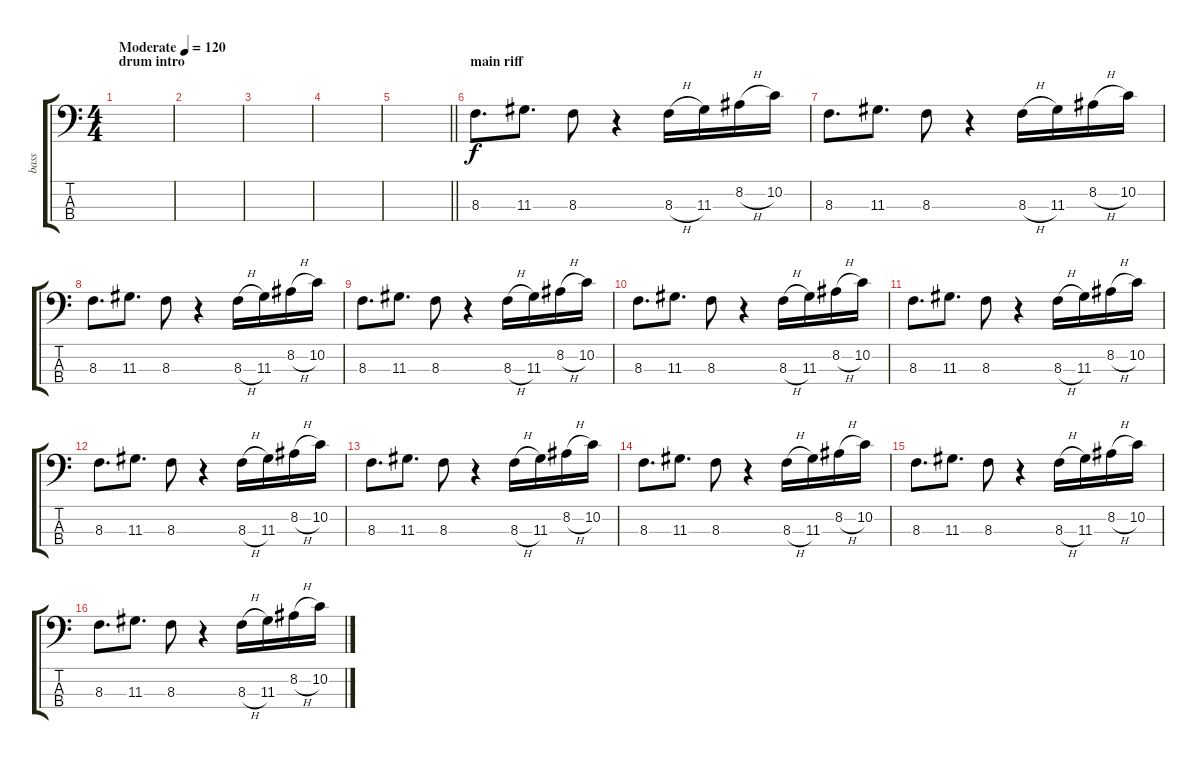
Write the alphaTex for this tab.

\track ("bass" "bass") {instrument electricbassfinger}
\staff {score tabs}
\tuning (G2 D2 A1 E1) {hide}
\ts (4 4)
\section ("" "drum intro")
\tempo (120 "Moderate")
\clef f4
\ks c
|
|
|
|
\barLineRight lightlight
|
\section ("" "main riff")
8.3.8{d} 11.3.8{d} 8.3.8 r.4 8.3{h}.16 11.3.16 8.2{h}.16 10.2.16 |
8.3.8{d} 11.3.8{d} 8.3.8 r.4 8.3{h}.16 11.3.16 8.2{h}.16 10.2.16 |
8.3.8{d} 11.3.8{d} 8.3.8 r.4 8.3{h}.16 11.3.16 8.2{h}.16 10.2.16 |
8.3.8{d} 11.3.8{d} 8.3.8 r.4 8.3{h}.16 11.3.16 8.2{h}.16 10.2.16 |
8.3.8{d} 11.3.8{d} 8.3.8 r.4 8.3{h}.16 11.3.16 8.2{h}.16 10.2.16 |
8.3.8{d} 11.3.8{d} 8.3.8 r.4 8.3{h}.16 11.3.16 8.2{h}.16 10.2.16 |
8.3.8{d} 11.3.8{d} 8.3.8 r.4 8.3{h}.16 11.3.16 8.2{h}.16 10.2.16 |
8.3.8{d} 11.3.8{d} 8.3.8 r.4 8.3{h}.16 11.3.16 8.2{h}.16 10.2.16 |
8.3.8{d} 11.3.8{d} 8.3.8 r.4 8.3{h}.16 11.3.16 8.2{h}.16 10.2.16 |
8.3.8{d} 11.3.8{d} 8.3.8 r.4 8.3{h}.16 11.3.16 8.2{h}.16 10.2.16 |
8.3.8{d} 11.3.8{d} 8.3.8 r.4 8.3{h}.16 11.3.16 8.2{h}.16 10.2.16
